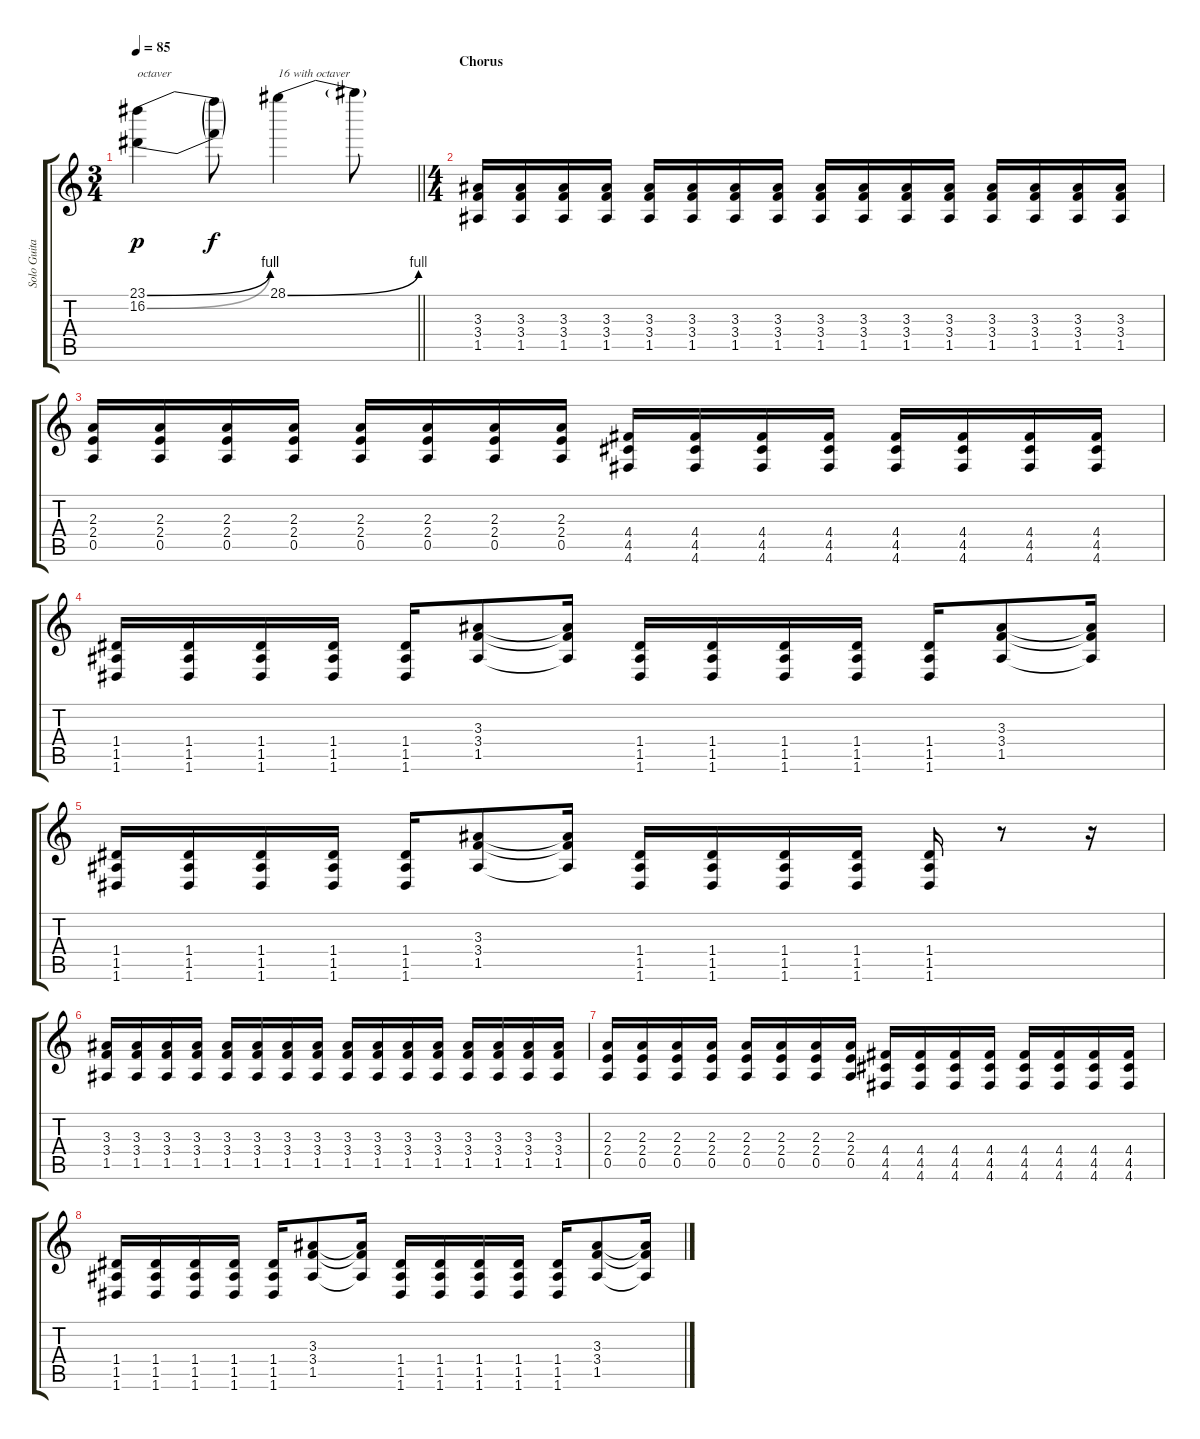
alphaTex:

\track ("Solo Guitar" "Solo Guita") {instrument overdrivenguitar}
\staff {score tabs}
\tuning (E4 B3 G3 D3 A2 D2) {hide}
\ts (3 4)
\tempo 85
\clef g2
\barLineRight lightlight
\ks c
(23.1{be (bend 0 0 60 4)} 16.2{be (bend 0 0 60 4)}).4{txt "octaver" dy p} (23.1{t} 16.2{t}).8{dy f} 28.1{be (bend 0 0 60 4)}.4{txt "16 with octaver"} 28.1{t}.8 |
\ts (4 4)
\section ("" "Chorus")
(3.3 3.4 1.5).16{instrument distortionguitar} (3.3 3.4 1.5).16 (3.3 3.4 1.5).16 (3.3 3.4 1.5).16 (3.3 3.4 1.5).16 (3.3 3.4 1.5).16 (3.3 3.4 1.5).16 (3.3 3.4 1.5).16 (3.3 3.4 1.5).16 (3.3 3.4 1.5).16 (3.3 3.4 1.5).16 (3.3 3.4 1.5).16 (3.3 3.4 1.5).16 (3.3 3.4 1.5).16 (3.3 3.4 1.5).16 (3.3 3.4 1.5).16 |
(2.3 2.4 0.5).16 (2.3 2.4 0.5).16 (2.3 2.4 0.5).16 (2.3 2.4 0.5).16 (2.3 2.4 0.5).16 (2.3 2.4 0.5).16 (2.3 2.4 0.5).16 (2.3 2.4 0.5).16 (4.4 4.5 4.6).16 (4.4 4.5 4.6).16 (4.4 4.5 4.6).16 (4.4 4.5 4.6).16 (4.4 4.5 4.6).16 (4.4 4.5 4.6).16 (4.4 4.5 4.6).16 (4.4 4.5 4.6).16 |
(1.4 1.5 1.6).16 (1.4 1.5 1.6).16 (1.4 1.5 1.6).16 (1.4 1.5 1.6).16 (1.4 1.5 1.6).16 (3.3 3.4 1.5).8 (3.3{t} 3.4{t} 1.5{t}).16 (1.4 1.5 1.6).16 (1.4 1.5 1.6).16 (1.4 1.5 1.6).16 (1.4 1.5 1.6).16 (1.4 1.5 1.6).16 (3.3 3.4 1.5).8 (3.3{t} 3.4{t} 1.5{t}).16 |
(1.4 1.5 1.6).16 (1.4 1.5 1.6).16 (1.4 1.5 1.6).16 (1.4 1.5 1.6).16 (1.4 1.5 1.6).16 (3.3 3.4 1.5).8 (3.3{t} 3.4{t} 1.5{t}).16 (1.4 1.5 1.6).16 (1.4 1.5 1.6).16 (1.4 1.5 1.6).16 (1.4 1.5 1.6).16 (1.4 1.5 1.6).16 r.8 r.16 |
(3.3 3.4 1.5).16{instrument distortionguitar} (3.3 3.4 1.5).16 (3.3 3.4 1.5).16 (3.3 3.4 1.5).16 (3.3 3.4 1.5).16 (3.3 3.4 1.5).16 (3.3 3.4 1.5).16 (3.3 3.4 1.5).16 (3.3 3.4 1.5).16 (3.3 3.4 1.5).16 (3.3 3.4 1.5).16 (3.3 3.4 1.5).16 (3.3 3.4 1.5).16 (3.3 3.4 1.5).16 (3.3 3.4 1.5).16 (3.3 3.4 1.5).16 |
(2.3 2.4 0.5).16 (2.3 2.4 0.5).16 (2.3 2.4 0.5).16 (2.3 2.4 0.5).16 (2.3 2.4 0.5).16 (2.3 2.4 0.5).16 (2.3 2.4 0.5).16 (2.3 2.4 0.5).16 (4.4 4.5 4.6).16 (4.4 4.5 4.6).16 (4.4 4.5 4.6).16 (4.4 4.5 4.6).16 (4.4 4.5 4.6).16 (4.4 4.5 4.6).16 (4.4 4.5 4.6).16 (4.4 4.5 4.6).16 |
(1.4 1.5 1.6).16 (1.4 1.5 1.6).16 (1.4 1.5 1.6).16 (1.4 1.5 1.6).16 (1.4 1.5 1.6).16 (3.3 3.4 1.5).8 (3.3{t} 3.4{t} 1.5{t}).16 (1.4 1.5 1.6).16 (1.4 1.5 1.6).16 (1.4 1.5 1.6).16 (1.4 1.5 1.6).16 (1.4 1.5 1.6).16 (3.3 3.4 1.5).8 (3.3{t} 3.4{t} 1.5{t}).16
